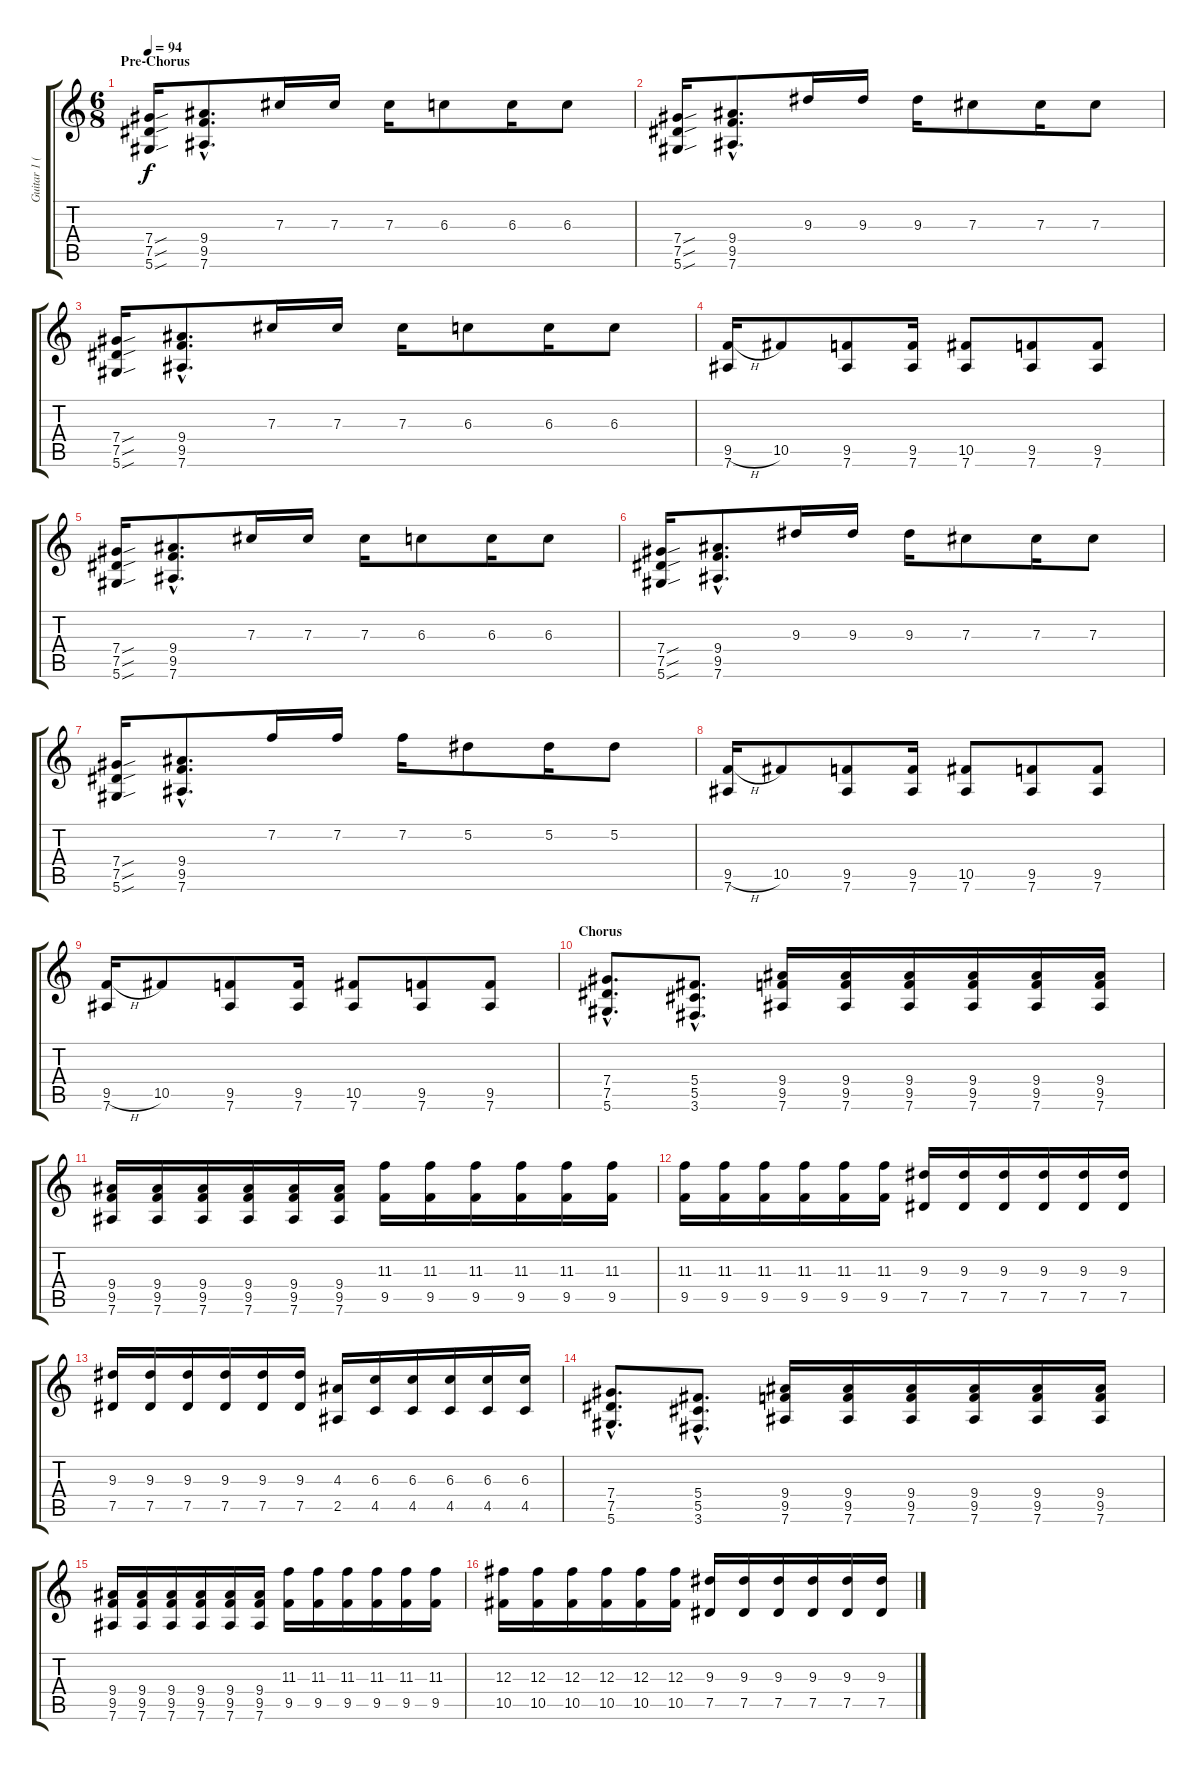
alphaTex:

\track ("Guitar 1 (Jade)" "Guitar 1 (") {instrument distortionguitar}
\staff {score tabs}
\tuning (Eb4 Bb3 Gb3 Db3 Ab2 Eb2) {hide}
\ts (6 8)
\section ("" "Pre-Chorus")
\tempo 94
\clef g2
\ks c
(7.4{sou} 7.5{sou} 5.6{sou}).16{dy f} (9.4{hac} 9.5{hac} 7.6{hac}).8{d} 7.3.16 7.3.16 7.3.16 6.3.8 6.3.16 6.3.8 |
(7.4{sou} 7.5{sou} 5.6{sou}).16 (9.4{hac} 9.5{hac} 7.6{hac}).8{d} 9.3.16 9.3.16 9.3.16 7.3.8 7.3.16 7.3.8 |
(7.4{sou} 7.5{sou} 5.6{sou}).16 (9.4{hac} 9.5{hac} 7.6{hac}).8{d} 7.3.16 7.3.16 7.3.16 6.3.8 6.3.16 6.3.8 |
(9.5{h} 7.6).16 10.5.8 (9.5 7.6).8 (9.5 7.6).16 (10.5 7.6).8 (9.5 7.6).8 (9.5 7.6).8 |
(7.4{sou} 7.5{sou} 5.6{sou}).16 (9.4{hac} 9.5{hac} 7.6{hac}).8{d} 7.3.16 7.3.16 7.3.16 6.3.8 6.3.16 6.3.8 |
(7.4{sou} 7.5{sou} 5.6{sou}).16 (9.4{hac} 9.5{hac} 7.6{hac}).8{d} 9.3.16 9.3.16 9.3.16 7.3.8 7.3.16 7.3.8 |
(7.4{sou} 7.5{sou} 5.6{sou}).16 (9.4{hac} 9.5{hac} 7.6{hac}).8{d} 7.2.16 7.2.16 7.2.16 5.2.8 5.2.16 5.2.8 |
(9.5{h} 7.6).16 10.5.8 (9.5 7.6).8 (9.5 7.6).16 (10.5 7.6).8 (9.5 7.6).8 (9.5 7.6).8 |
(9.5{h} 7.6).16 10.5.8 (9.5 7.6).8 (9.5 7.6).16 (10.5 7.6).8 (9.5 7.6).8 (9.5 7.6).8 |
\section ("" "Chorus")
(7.4{hac} 7.5{hac} 5.6{hac}).8{d balance 4} (5.4{hac} 5.5{hac} 3.6{hac}).8{d} (9.4 9.5 7.6).16 (9.4 9.5 7.6).16 (9.4 9.5 7.6).16 (9.4 9.5 7.6).16 (9.4 9.5 7.6).16 (9.4 9.5 7.6).16 |
(9.4 9.5 7.6).16 (9.4 9.5 7.6).16 (9.4 9.5 7.6).16 (9.4 9.5 7.6).16 (9.4 9.5 7.6).16 (9.4 9.5 7.6).16 (11.3 9.5).16 (11.3 9.5).16 (11.3 9.5).16 (11.3 9.5).16 (11.3 9.5).16 (11.3 9.5).16 |
(11.3 9.5).16 (11.3 9.5).16 (11.3 9.5).16 (11.3 9.5).16 (11.3 9.5).16 (11.3 9.5).16 (9.3 7.5).16 (9.3 7.5).16 (9.3 7.5).16 (9.3 7.5).16 (9.3 7.5).16 (9.3 7.5).16 |
(9.3 7.5).16 (9.3 7.5).16 (9.3 7.5).16 (9.3 7.5).16 (9.3 7.5).16 (9.3 7.5).16 (4.3 2.5).16 (6.3 4.5).16 (6.3 4.5).16 (6.3 4.5).16 (6.3 4.5).16 (6.3 4.5).16 |
(7.4{hac} 7.5{hac} 5.6{hac}).8{d} (5.4{hac} 5.5{hac} 3.6{hac}).8{d} (9.4 9.5 7.6).16 (9.4 9.5 7.6).16 (9.4 9.5 7.6).16 (9.4 9.5 7.6).16 (9.4 9.5 7.6).16 (9.4 9.5 7.6).16 |
(9.4 9.5 7.6).16 (9.4 9.5 7.6).16 (9.4 9.5 7.6).16 (9.4 9.5 7.6).16 (9.4 9.5 7.6).16 (9.4 9.5 7.6).16 (11.3 9.5).16 (11.3 9.5).16 (11.3 9.5).16 (11.3 9.5).16 (11.3 9.5).16 (11.3 9.5).16 |
(12.3 10.5).16 (12.3 10.5).16 (12.3 10.5).16 (12.3 10.5).16 (12.3 10.5).16 (12.3 10.5).16 (9.3 7.5).16 (9.3 7.5).16 (9.3 7.5).16 (9.3 7.5).16 (9.3 7.5).16 (9.3 7.5).16
